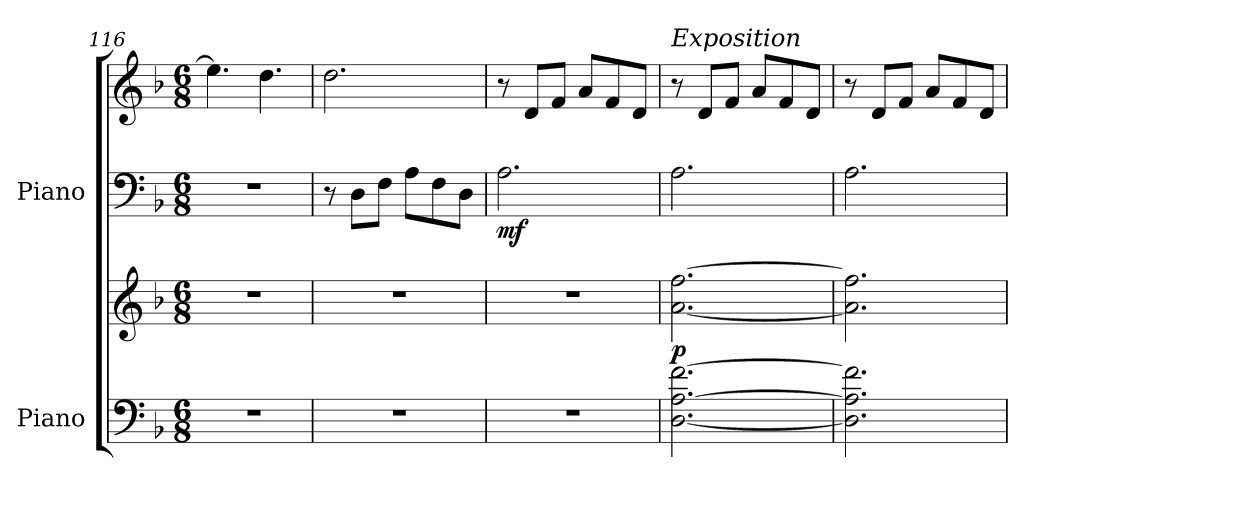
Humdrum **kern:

**kern	**kern	**dynam	**kern	**kern	**dynam
*part2	*part2	*part2	*part1	*part1	*part1
*staff4	*staff3	*staff3/4	*staff2	*staff1	*staff1/2
*I"Piano	*	*	*I"Piano	*	*
*I'Pno.	*	*	*I'Pno.	*	*
!!LO:PB:g=z
*clefF4	*clefG2	*	*clefF4	*clefG2	*
*k[b-]	*k[b-]	*	*k[b-]	*k[b-]	*
*M6/8	*M6/8	*	*M6/8	*M6/8	*
=116	=116	=116	=116	=116	=116
2.r	2.r	.	2.r	4.ee\]	.
.	.	.	.	4.dd\	.
=117	=117	=117	=117	=117	=117
2.r	2.r	.	8r	2.dd\	.
.	.	.	8D\L	.	.
.	.	.	8F\J	.	.
.	.	.	8A\L	.	.
.	.	.	8F\	.	.
.	.	.	8D\J	.	.
=118	=118	=118	=118	=118	=118
!	!	!	!	!	!LO:DY:b=2
2.r	2.r	.	2.A\	8r	mf
.	.	.	.	8d/L	.
.	.	.	.	8f/J	.
.	.	.	.	8a/L	.
.	.	.	.	8f/	.
.	.	.	.	8d/J	.
=119	=119	=119	=119	=119	=119
!	!	!	!	!LO:TX:a:i:t=Exposition	!
!	!	!LO:DY:b	!	!	!
[2.D\ [2.A\ [2.f\	[2.a\ [2.ff\	p	2.A\	8r	.
.	.	.	.	8d/L	.
.	.	.	.	8f/J	.
.	.	.	.	8a/L	.
.	.	.	.	8f/	.
.	.	.	.	8d/J	.
=120	=120	=120	=120	=120	=120
2.D\] 2.A\] 2.f\]	2.a\] 2.ff\]	.	2.A\	8r	.
.	.	.	.	8d/L	.
.	.	.	.	8f/J	.
.	.	.	.	8a/L	.
.	.	.	.	8f/	.
.	.	.	.	8d/J	.
=	=	=	=	=	=
*-	*-	*-	*-	*-	*-
